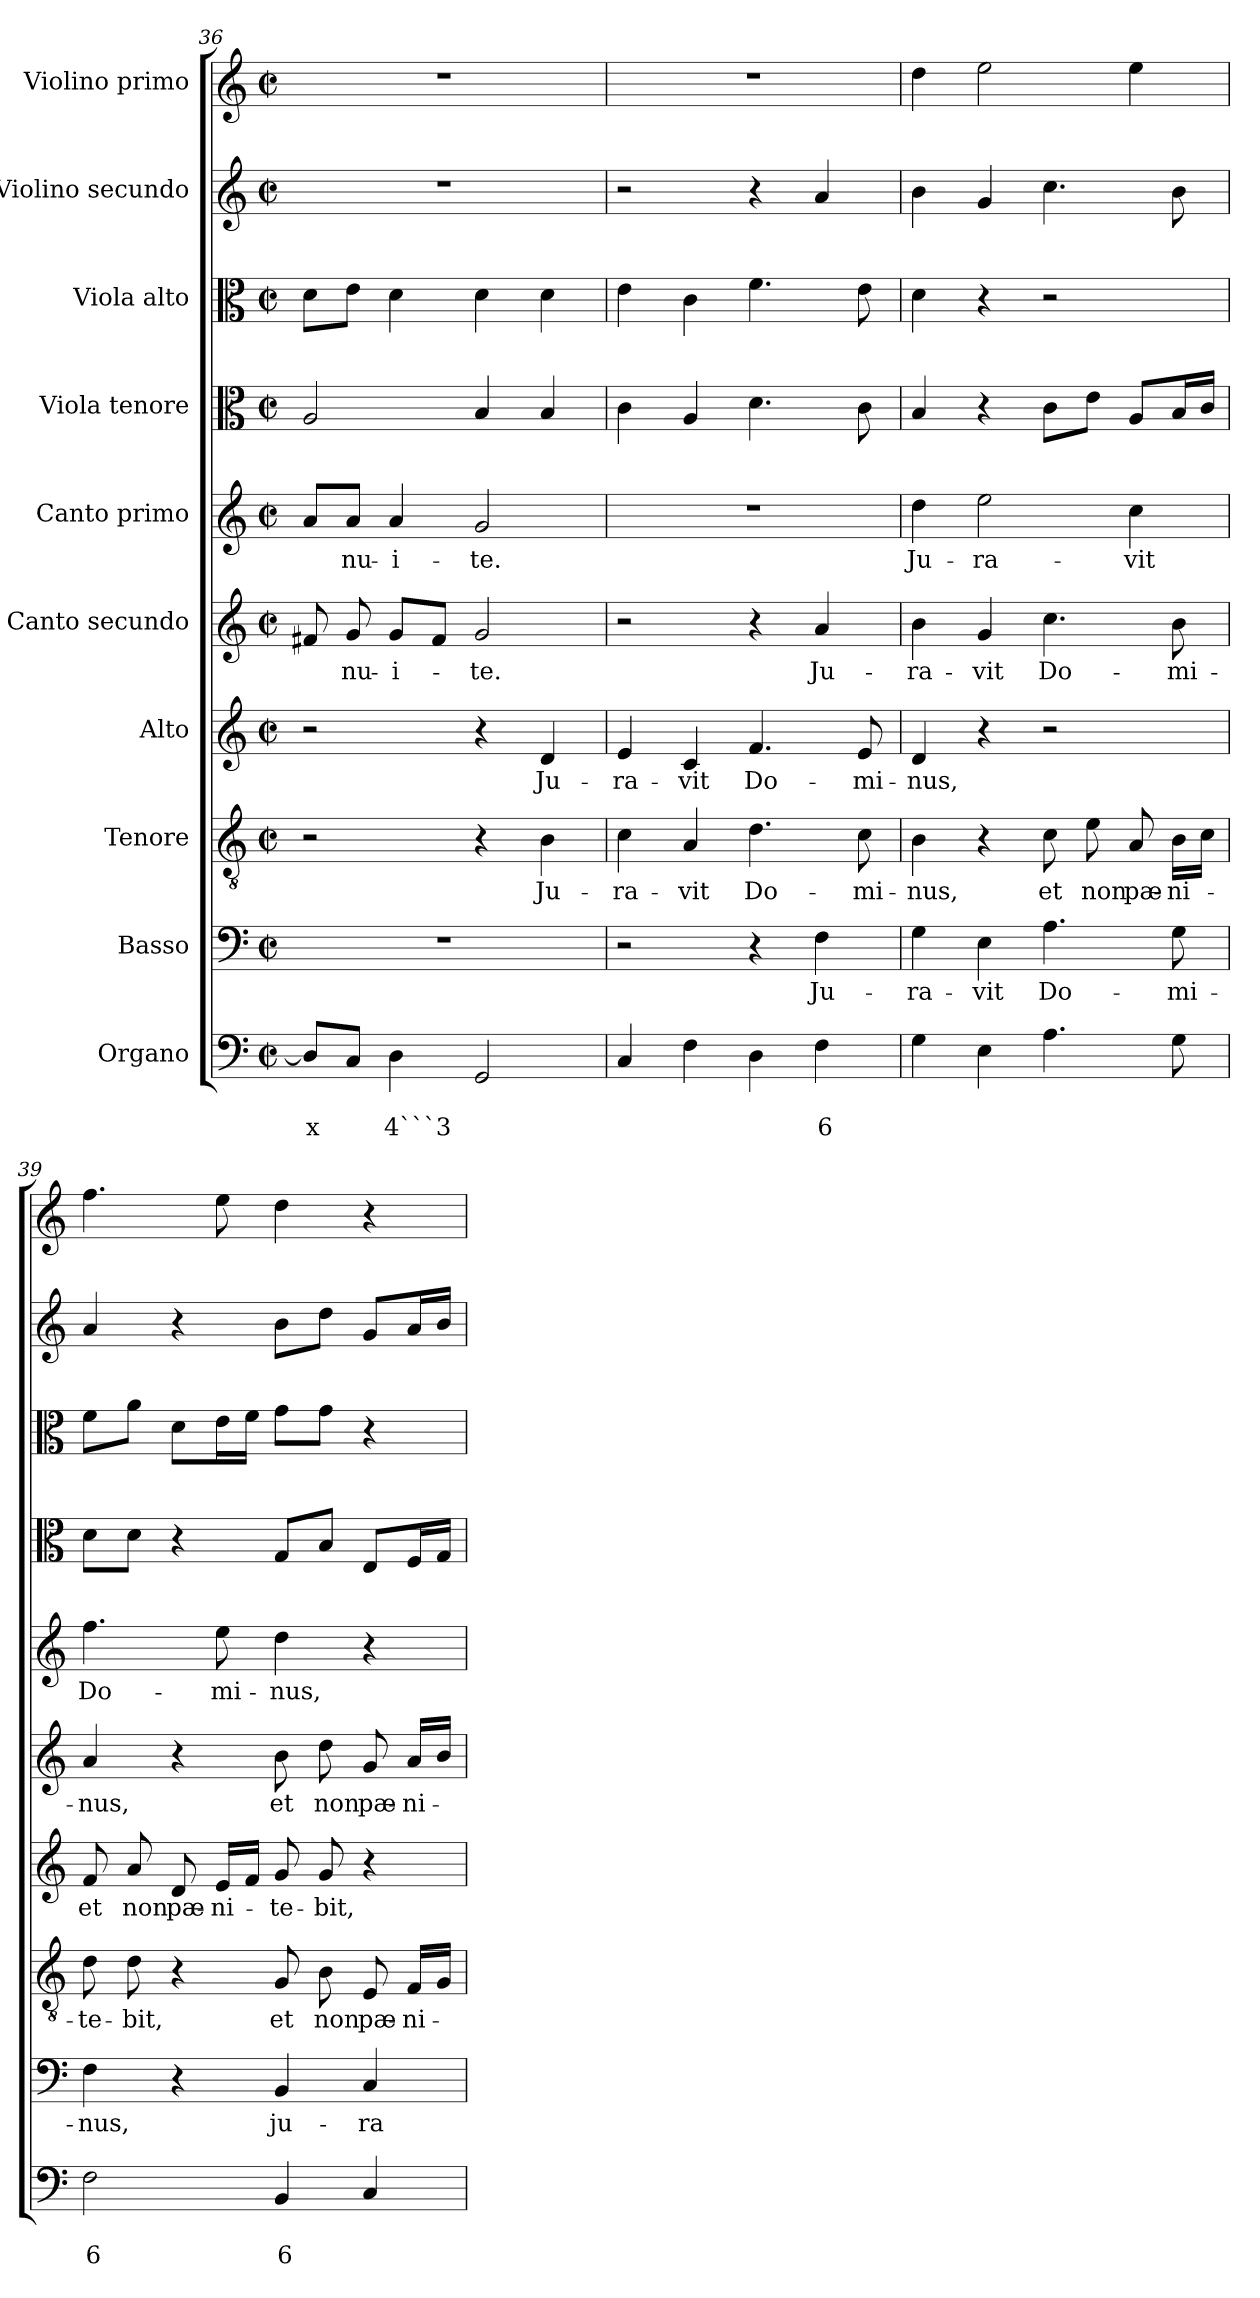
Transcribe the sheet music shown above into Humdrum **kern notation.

**kern	**text	**text	**kern	**text	**kern	**text	**kern	**text	**kern	**text	**kern	**text	**kern	**kern	**kern	**kern
*part10	*part10	*part10	*part9	*part9	*part8	*part8	*part7	*part7	*part6	*part6	*part5	*part5	*part4	*part3	*part2	*part1
*staff10	*staff10	*staff10	*staff9	*staff9	*staff8	*staff8	*staff7	*staff7	*staff6	*staff6	*staff5	*staff5	*staff4	*staff3	*staff2	*staff1
*I"Organo	*	*	*I"Basso	*	*I"Tenore	*	*I"Alto	*	*I"Canto secundo	*	*I"Canto primo	*	*I"Viola tenore	*I"Viola alto	*I"Violino secundo	*I"Violino primo
*clefF4	*	*	*clefF4	*	*clefGv2	*	*clefG2	*	*clefG2	*	*clefG2	*	*clefC3	*clefC3	*clefG2	*clefG2
*k[]	*	*	*k[]	*	*k[]	*	*k[]	*	*k[]	*	*k[]	*	*k[]	*k[]	*k[]	*k[]
*C:	*	*	*C:	*	*C:	*	*C:	*	*C:	*	*C:	*	*C:	*C:	*C:	*C:
*M2/2	*	*	*M2/2	*	*M2/2	*	*M2/2	*	*M2/2	*	*M2/2	*	*M2/2	*M2/2	*M2/2	*M2/2
*met(c|)	*	*	*met(c|)	*	*met(c|)	*	*met(c|)	*	*met(c|)	*	*met(c|)	*	*met(c|)	*met(c|)	*met(c|)	*met(c|)
=36	=36	=36	=36	=36	=36	=36	=36	=36	=36	=36	=36	=36	=36	=36	=36	=36
!	!	!LO:LY:b	!	!	!	!	!	!	!	!	!	!	!	!	!	!
8D/L]	.	x	1r	.	2r	.	2r	.	8f#X/	.	8a/L	.	2A/	8d\L	1r	1r
!	!	!	!	!	!	!	!	!	!	!LO:LY:b	!	!LO:LY:b	!	!	!	!
8C/J	.	.	.	.	.	.	.	.	8g/	-nu-	8a/J	-nu-	.	8e\J	.	.
!	!	!LO:LY:b	!	!	!	!	!	!	!	!LO:LY:b	!	!LO:LY:b	!	!	!	!
4D\	.	4```3	.	.	.	.	.	.	8g/L	-i-	4a/	-i-	.	4d\	.	.
.	.	.	.	.	.	.	.	.	8f#/J	.	.	.	.	.	.	.
!	!	!	!	!	!	!	!	!	!	!LO:LY:b	!	!LO:LY:b	!	!	!	!
2GG/	.	.	.	.	4r	.	4r	.	2g/	-te.	2g/	-te.	4B/	4d\	.	.
!	!	!	!	!	!	!LO:LY:b	!	!LO:LY:b	!	!	!	!	!	!	!	!
.	.	.	.	.	4B\	Ju-	4d/	Ju-	.	.	.	.	4B/	4d\	.	.
=37	=37	=37	=37	=37	=37	=37	=37	=37	=37	=37	=37	=37	=37	=37	=37	=37
!	!	!	!	!	!	!LO:LY:b	!	!LO:LY:b	!	!	!	!	!	!	!	!
4C/	.	.	2r	.	4c\	-ra-	4e/	-ra-	2r	.	1r	.	4c\	4e\	2r	1r
!	!	!	!	!	!	!LO:LY:b	!	!LO:LY:b	!	!	!	!	!	!	!	!
4F\	.	.	.	.	4A/	-vit	4c/	-vit	.	.	.	.	4A/	4c\	.	.
!	!	!	!	!	!	!LO:LY:b	!	!LO:LY:b	!	!	!	!	!	!	!	!
4D\	.	.	4r	.	4.d\	Do-	4.f/	Do-	4r	.	.	.	4.d\	4.f\	4r	.
!	!	!LO:LY:b	!	!LO:LY:b	!	!	!	!	!	!LO:LY:b	!	!	!	!	!	!
4F\	.	6	4F\	Ju-	.	.	.	.	4a/	Ju-	.	.	.	.	4a/	.
!	!	!	!	!	!	!LO:LY:b	!	!LO:LY:b	!	!	!	!	!	!	!	!
.	.	.	.	.	8c\	-mi-	8e/	-mi-	.	.	.	.	8c\	8e\	.	.
=38	=38	=38	=38	=38	=38	=38	=38	=38	=38	=38	=38	=38	=38	=38	=38	=38
!	!	!	!	!LO:LY:b	!	!LO:LY:b	!	!LO:LY:b	!	!LO:LY:b	!	!LO:LY:b	!	!	!	!
4G\	.	.	4G\	-ra-	4B\	-nus,	4d/	-nus,	4b\	-ra-	4dd\	Ju-	4B/	4d\	4b\	4dd\
!	!	!	!	!LO:LY:b	!	!	!	!	!	!LO:LY:b	!	!LO:LY:b	!	!	!	!
4E\	.	.	4E\	-vit	4r	.	4r	.	4g/	-vit	2ee\	-ra-	4r	4r	4g/	2ee\
!	!	!	!	!LO:LY:b	!	!LO:LY:b	!	!	!	!LO:LY:b	!	!	!	!	!	!
4.A\	.	.	4.A\	Do-	8c\	et	2r	.	4.cc\	Do-	.	.	8c\L	2r	4.cc\	.
!	!	!	!	!	!	!LO:LY:b	!	!	!	!	!	!	!	!	!	!
.	.	.	.	.	8e\	non	.	.	.	.	.	.	8e\J	.	.	.
!	!	!	!	!	!	!LO:LY:b	!	!	!	!	!	!LO:LY:b	!	!	!	!
.	.	.	.	.	8A/	pæ-	.	.	.	.	4cc\	-vit	8A/L	.	.	4ee\
!	!	!	!	!LO:LY:b	!	!LO:LY:b	!	!	!	!LO:LY:b	!	!	!	!	!	!
8G\	.	.	8G\	-mi-	16B\LL	-ni-	.	.	8b\	-mi-	.	.	16B/L	.	8b\	.
.	.	.	.	.	16c\JJ	.	.	.	.	.	.	.	16c/JJ	.	.	.
!!LO:PB:g=z
=39	=39	=39	=39	=39	=39	=39	=39	=39	=39	=39	=39	=39	=39	=39	=39	=39
!	!	!LO:LY:b	!	!LO:LY:b	!	!LO:LY:b	!	!LO:LY:b	!	!LO:LY:b	!	!LO:LY:b	!	!	!	!
2F\	.	6	4F\	-nus,	8d\	-te-	8f/	et	4a/	-nus,	4.ff\	Do-	8d\L	8f\L	4a/	4.ff\
!	!	!	!	!	!	!LO:LY:b	!	!LO:LY:b	!	!	!	!	!	!	!	!
.	.	.	.	.	8d\	-bit,	8a/	non	.	.	.	.	8d\J	8a\J	.	.
!	!	!	!	!	!	!	!	!LO:LY:b	!	!	!	!	!	!	!	!
.	.	.	4r	.	4r	.	8d/	pæ-	4r	.	.	.	4r	8d\L	4r	.
!	!	!	!	!	!	!	!	!LO:LY:b	!	!	!	!LO:LY:b	!	!	!	!
.	.	.	.	.	.	.	16e/LL	-ni-	.	.	8ee\	-mi-	.	16e\L	.	8ee\
.	.	.	.	.	.	.	16f/JJ	.	.	.	.	.	.	16f\JJ	.	.
!	!	!LO:LY:b	!	!LO:LY:b	!	!LO:LY:b	!	!LO:LY:b	!	!LO:LY:b	!	!LO:LY:b	!	!	!	!
4BB/	.	6	4BB/	ju-	8G/	et	8g/	-te-	8b\	et	4dd\	-nus,	8G/L	8g\L	8b\L	4dd\
!	!	!	!	!	!	!LO:LY:b	!	!LO:LY:b	!	!LO:LY:b	!	!	!	!	!	!
.	.	.	.	.	8B\	non	8g/	-bit,	8dd\	non	.	.	8B/J	8g\J	8dd\J	.
!	!	!	!	!LO:LY:b	!	!LO:LY:b	!	!	!	!LO:LY:b	!	!	!	!	!	!
4C/	.	.	4C/	-ra-	8E/	pæ-	4r	.	8g/	pæ-	4r	.	8E/L	4r	8g/L	4r
!	!	!	!	!	!	!LO:LY:b	!	!	!	!LO:LY:b	!	!	!	!	!	!
.	.	.	.	.	16F/LL	-ni-	.	.	16a/LL	-ni-	.	.	16F/L	.	16a/L	.
.	.	.	.	.	16G/JJ	.	.	.	16b/JJ	.	.	.	16G/JJ	.	16b/JJ	.
=	=	=	=	=	=	=	=	=	=	=	=	=	=	=	=	=
*-	*-	*-	*-	*-	*-	*-	*-	*-	*-	*-	*-	*-	*-	*-	*-	*-
